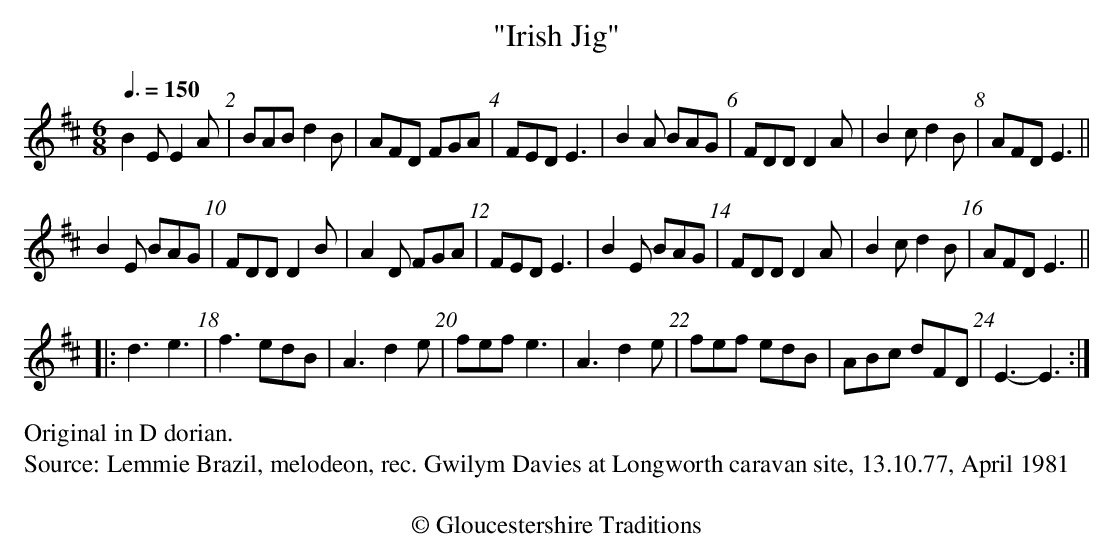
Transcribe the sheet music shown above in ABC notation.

X:1
T:"Irish Jig"
M:6/8
L:1/8
Q:3/8=150
K:E Dorian
B2E E2A|BAB d2B|AFD FGA|FED E3|B2A BAG|FDD D2A|B2c d2B|AFD E3||
B2E BAG|FDD D2B|A2D FGA|FED E3|B2E BAG|FDD D2A|B2c d2B|AFD E3||
|:d3 e3|f3 edB|A3 d2e|fef e3|A3 d2e|fef edB|ABc dFD|E3-E3:|
